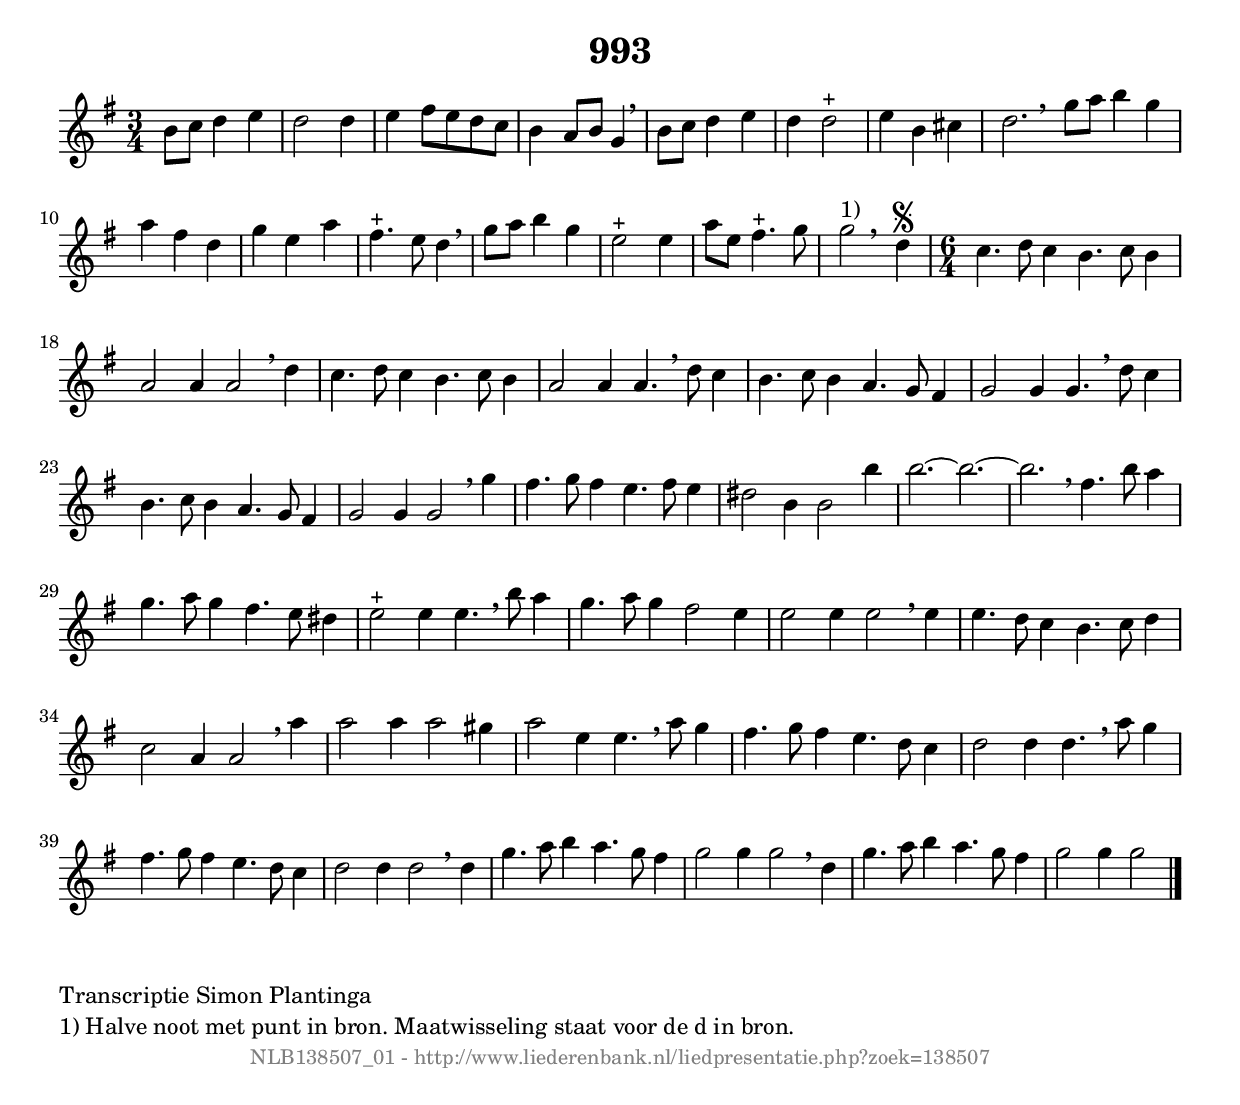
%
% produced by wce2krn 1.64 (7 June 2014)
%
\version"2.16"
#(append! paper-alist '(("long" . (cons (* 210 mm) (* 2000 mm)))))
#(set-default-paper-size "long")
sb = {\breathe}
mBreak = {\breathe }
bBreak = {\breathe }
x = {\once\override NoteHead #'style = #'cross }
gl=\glissando
itime={\override Staff.TimeSignature #'stencil = ##f }
ficta = {\once\set suggestAccidentals = ##t}
fine = {\once\override Score.RehearsalMark #'self-alignment-X = #1 \mark \markup {\italic{Fine}}}
dc = {\once\override Score.RehearsalMark #'self-alignment-X = #1 \mark \markup {\italic{D.C.}}}
dcf = {\once\override Score.RehearsalMark #'self-alignment-X = #1 \mark \markup {\italic{D.C. al Fine}}}
dcc = {\once\override Score.RehearsalMark #'self-alignment-X = #1 \mark \markup {\italic{D.C. al Coda}}}
ds = {\once\override Score.RehearsalMark #'self-alignment-X = #1 \mark \markup {\italic{D.S.}}}
dsf = {\once\override Score.RehearsalMark #'self-alignment-X = #1 \mark \markup {\italic{D.S. al Fine}}}
dsc = {\once\override Score.RehearsalMark #'self-alignment-X = #1 \mark \markup {\italic{D.S. al Coda}}}
pv = {\set Score.repeatCommands = #'((volta "1"))}
sv = {\set Score.repeatCommands = #'((volta "2"))}
tv = {\set Score.repeatCommands = #'((volta "3"))}
qv = {\set Score.repeatCommands = #'((volta "4"))}
xv = {\set Score.repeatCommands = #'((volta #f))}
\header{ tagline = ""
title = "993"
}
\score {{
\key g \major
\relative g'
{
\set melismaBusyProperties = #'()
\time 3/4
\tempo 4=120
\override Score.MetronomeMark #'transparent = ##t
\override Score.RehearsalMark #'break-visibility = #(vector #t #t #f)
b8 c8 d4 e4 | d2 d4 | e4 fis8 e8 d8 c8 | b4 a8 b8 g4 | \mBreak \bar "|"
b8 c8 d4 e4 | d4 d2^"+" | e4 b4 cis4 | d2. \bar ":|:" \bBreak
g8 a8 b4 g4 | a4 fis4 d4 | g4 e4 a4 | fis4.^"+" e8 d4 | \mBreak \bar "|"
g8 a8 b4 g4 | e2^"+" e4 | a8 e8 fis4.^"+" g8 | g2^"1)" \bar ":|:" \bBreak
d4\segno | \time 6/4 c4. d8 c4 b4. c8 b4 | a2 a4 a2 \sb d4 | c4. d8 c4 b4. c8 b4 | a2 a4 a4. \mBreak
d8 c4 | b4. c8 b4 a4. g8 fis4 | g2 g4 g4. \sb d'8 c4 | b4. c8 b4 a4. g8 fis4 | g2 g4 g2 \mBreak
g'4 | fis4. g8 fis4 e4. fis8 e4 | dis2 b4 b2 b'4 | b2.~ b2.~ | b2. \mBreak
fis4. b8 a4 | g4. a8 g4 fis4. e8 dis4 | e2^"+" e4 e4. \sb b'8 a4 | g4. a8 g4 fis2 e4 | e2 e4 e2 \mBreak
e4 | e4. d8 c4 b4. c8 d4 | c2 a4 a2 \sb a'4 | a2 a4 a2 gis4 | a2 e4 e4. \mBreak
a8 g4 | fis4. g8 fis4 e4. d8 c4 | d2 d4 d4. \sb a'8 g4 | fis4. g8 fis4 e4. d8 c4 | d2 d4 d2 \mBreak
d4 | g4. a8 b4 a4. g8 fis4 | g2 g4 g2 \sb d4 | g4. a8 b4 a4. g8 fis4 | g2 g4 g2 \bar "|."
 }}
 \midi { }
 \layout {
            indent = 0.0\cm
}
}
\markup { \wordwrap-string #" 
Transcriptie Simon Plantinga

1) Halve noot met punt in bron. Maatwisseling staat voor de d in bron.
"}
\markup { \vspace #0 } \markup { \with-color #grey \fill-line { \center-column { \smaller "NLB138507_01 - http://www.liederenbank.nl/liedpresentatie.php?zoek=138507" } } }
